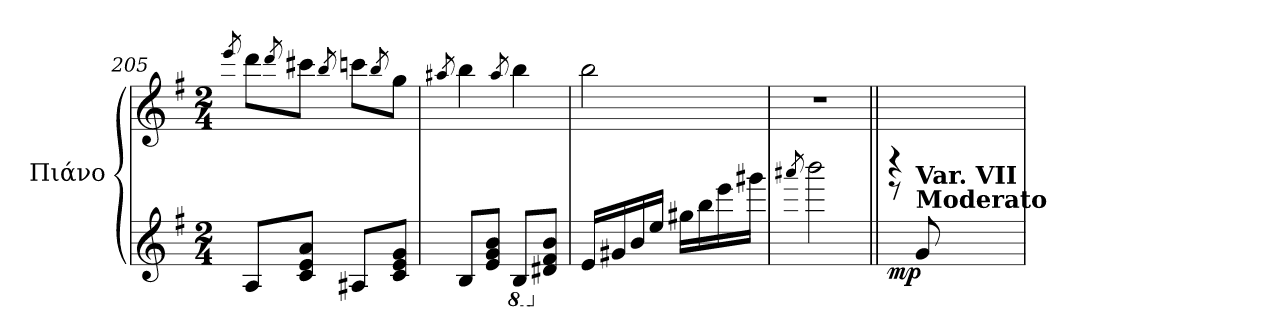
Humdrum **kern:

**kern	**kern	**dynam
*part1	*part1	*part1
*staff2	*staff1	*staff1/2
*I"Πιάνο	*	*
!!LO:LB:g=z
*clefG2	*clefG2	*
*k[f#]	*k[f#]	*
*M2/4	*M2/4	*
=205	=205	=205
.	8qeee/	.
8A/L	8ddd\L	.
.	8qddd/	.
8c/ 8e/ 8a/J	8ccc#X\J	.
.	8qbb/	.
8A#X/L	8cccn\L	.
.	8qbb/	.
8c/ 8e/ 8g/J	8gg\J	.
=206	=206	=206
.	8qaa#X/	.
8B/L	4bb\	.
8e/ 8g/ 8b/J	.	.
.	8qaa#/	.
*8ba	*	*
8BB/L	4bb\	.
*X8ba	*	*
8d#X/ 8f#/ 8b/J	.	.
=207	=207	=207
16e/LL	2bb\	.
16g#X/	.	.
16b/	.	.
16ee/JJ	.	.
16gg#X\LL	.	.
16bb\	.	.
16eee\	.	.
16ggg#X\JJ	.	.
=208	=208	=208
8qaaa#X/	.	.
2bbb\	2r	.
!!LO:LB:g=z
=209||	=209||	=209||
*	*MM84	*
!	!	!LO:DY:b=2
8reee	4rF	mp
!LO:TX:a:B:t=Moderato	!	!
!LO:TX:a:B:t=Var. VII	!	!
8g/	.	.
=	=	=
*-	*-	*-
